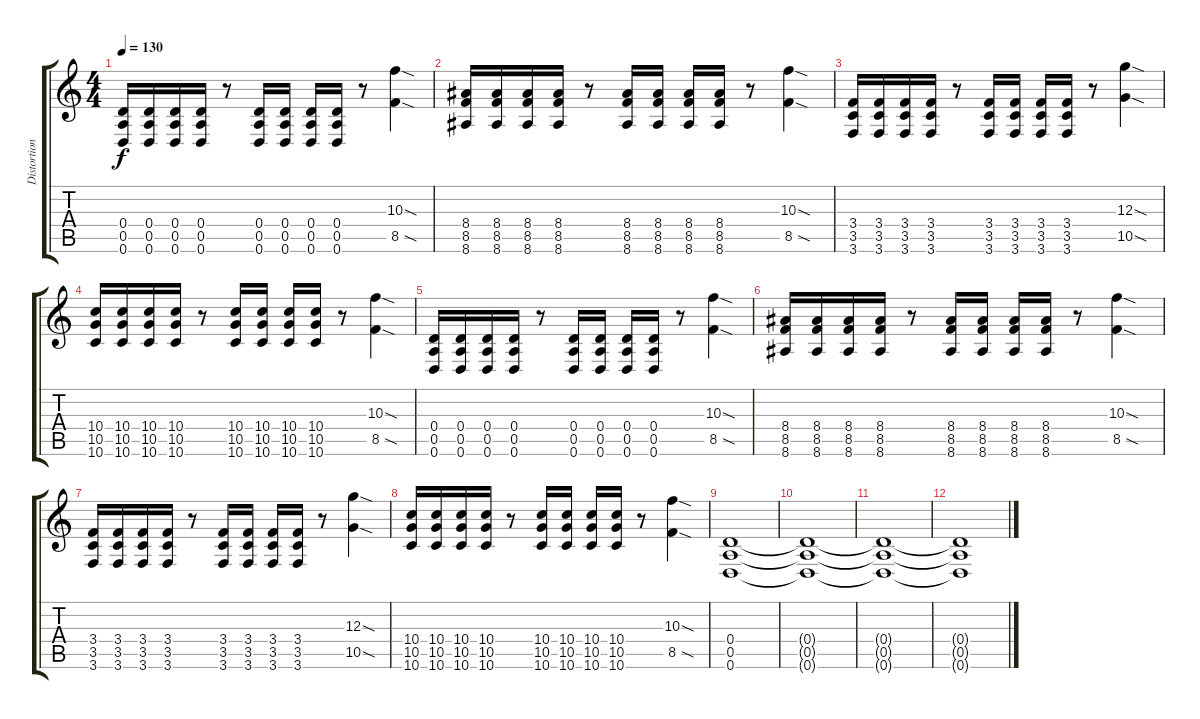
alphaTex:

\track ("Distortion Guitar 2" "Distortion") {instrument distortionguitar}
\staff {score tabs}
\tuning (E4 B3 G3 D3 A2 D2) {hide}
\ts (4 4)
\tempo 130
\clef g2
\ks c
(0.4 0.5 0.6).16{dy f} (0.4 0.5 0.6).16 (0.4 0.5 0.6).16 (0.4 0.5 0.6).16 r.8 (0.4 0.5 0.6).16 (0.4 0.5 0.6).16 (0.4 0.5 0.6).16 (0.4 0.5 0.6).16 r.8 (10.3{sod} 8.5{sod}).4 |
(8.4 8.5 8.6).16 (8.4 8.5 8.6).16 (8.4 8.5 8.6).16 (8.4 8.5 8.6).16 r.8 (8.4 8.5 8.6).16 (8.4 8.5 8.6).16 (8.4 8.5 8.6).16 (8.4 8.5 8.6).16 r.8 (10.3{sod} 8.5{sod}).4 |
(3.4 3.5 3.6).16 (3.4 3.5 3.6).16 (3.4 3.5 3.6).16 (3.4 3.5 3.6).16 r.8 (3.4 3.5 3.6).16 (3.4 3.5 3.6).16 (3.4 3.5 3.6).16 (3.4 3.5 3.6).16 r.8 (12.3{sod} 10.5{sod}).4 |
(10.4 10.5 10.6).16 (10.4 10.5 10.6).16 (10.4 10.5 10.6).16 (10.4 10.5 10.6).16 r.8 (10.4 10.5 10.6).16 (10.4 10.5 10.6).16 (10.4 10.5 10.6).16 (10.4 10.5 10.6).16 r.8 (10.3{sod} 8.5{sod}).4 |
(0.4 0.5 0.6).16 (0.4 0.5 0.6).16 (0.4 0.5 0.6).16 (0.4 0.5 0.6).16 r.8 (0.4 0.5 0.6).16 (0.4 0.5 0.6).16 (0.4 0.5 0.6).16 (0.4 0.5 0.6).16 r.8 (10.3{sod} 8.5{sod}).4 |
(8.4 8.5 8.6).16 (8.4 8.5 8.6).16 (8.4 8.5 8.6).16 (8.4 8.5 8.6).16 r.8 (8.4 8.5 8.6).16 (8.4 8.5 8.6).16 (8.4 8.5 8.6).16 (8.4 8.5 8.6).16 r.8 (10.3{sod} 8.5{sod}).4 |
(3.4 3.5 3.6).16 (3.4 3.5 3.6).16 (3.4 3.5 3.6).16 (3.4 3.5 3.6).16 r.8 (3.4 3.5 3.6).16 (3.4 3.5 3.6).16 (3.4 3.5 3.6).16 (3.4 3.5 3.6).16 r.8 (12.3{sod} 10.5{sod}).4 |
(10.4 10.5 10.6).16 (10.4 10.5 10.6).16 (10.4 10.5 10.6).16 (10.4 10.5 10.6).16 r.8 (10.4 10.5 10.6).16 (10.4 10.5 10.6).16 (10.4 10.5 10.6).16 (10.4 10.5 10.6).16 r.8 (10.3{sod} 8.5{sod}).4 |
(0.4 0.5 0.6).1 |
(0.4{t} 0.5{t} 0.6{t}).1 |
(0.4{t} 0.5{t} 0.6{t}).1 |
(0.4{t} 0.5{t} 0.6{t}).1
